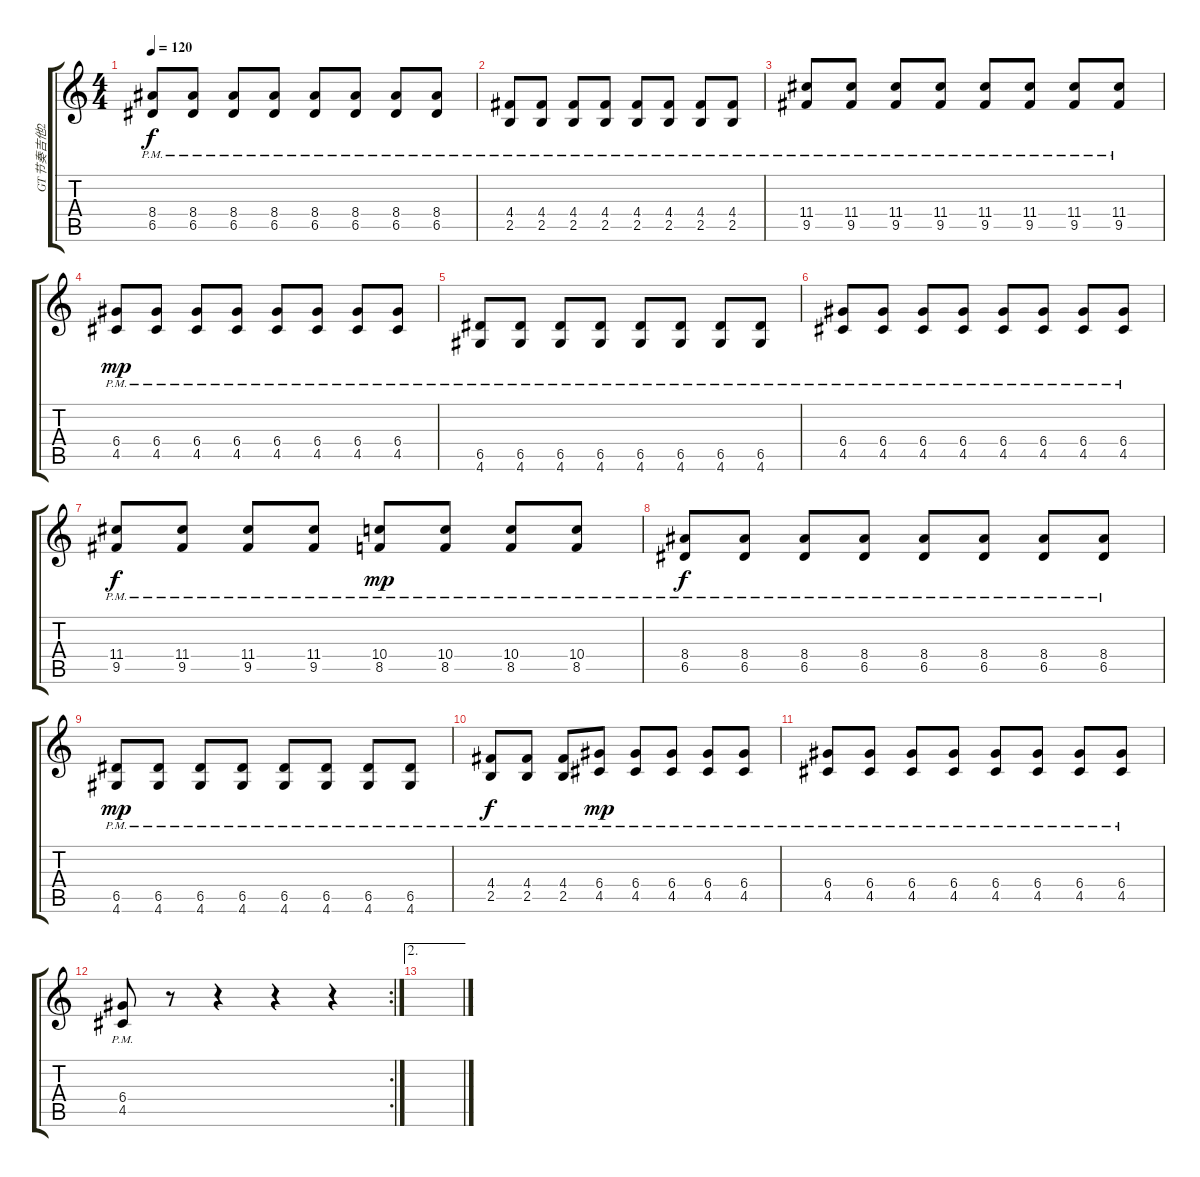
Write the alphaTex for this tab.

\track ("GT节奏吉他2" "GT节奏吉他2") {instrument acousticguitarsteel}
\staff {score tabs}
\tuning (E4 B3 G3 D3 A2 E2) {hide}
\ts (4 4)
\tempo 120
\clef g2
\ks c
(8.4{pm} 6.5{pm}).8{dy f} (8.4{pm} 6.5{pm}).8 (8.4{pm} 6.5{pm}).8 (8.4{pm} 6.5{pm}).8 (8.4{pm} 6.5{pm}).8 (8.4{pm} 6.5{pm}).8 (8.4{pm} 6.5{pm}).8 (8.4{pm} 6.5{pm}).8 |
(4.4{pm} 2.5{pm}).8 (4.4{pm} 2.5{pm}).8 (4.4{pm} 2.5{pm}).8 (4.4{pm} 2.5{pm}).8 (4.4{pm} 2.5{pm}).8 (4.4{pm} 2.5{pm}).8 (4.4{pm} 2.5{pm}).8 (4.4{pm} 2.5{pm}).8 |
(11.4{pm} 9.5{pm}).8 (11.4{pm} 9.5{pm}).8 (11.4{pm} 9.5{pm}).8 (11.4{pm} 9.5{pm}).8 (11.4{pm} 9.5{pm}).8 (11.4{pm} 9.5{pm}).8 (11.4{pm} 9.5{pm}).8 (11.4{pm} 9.5{pm}).8 |
(6.4{pm} 4.5{pm}).8{dy mp} (6.4{pm} 4.5{pm}).8 (6.4{pm} 4.5{pm}).8 (6.4{pm} 4.5{pm}).8 (6.4{pm} 4.5{pm}).8 (6.4{pm} 4.5{pm}).8 (6.4{pm} 4.5{pm}).8 (6.4{pm} 4.5{pm}).8 |
(6.5{pm} 4.6{pm}).8 (6.5{pm} 4.6{pm}).8 (6.5{pm} 4.6{pm}).8 (6.5{pm} 4.6{pm}).8 (6.5{pm} 4.6{pm}).8 (6.5{pm} 4.6{pm}).8 (6.5{pm} 4.6{pm}).8 (6.5{pm} 4.6{pm}).8 |
(6.4{pm} 4.5{pm}).8 (6.4{pm} 4.5{pm}).8 (6.4{pm} 4.5{pm}).8 (6.4{pm} 4.5{pm}).8 (6.4{pm} 4.5{pm}).8 (6.4{pm} 4.5{pm}).8 (6.4{pm} 4.5{pm}).8 (6.4{pm} 4.5{pm}).8 |
(11.4{pm} 9.5{pm}).8{dy f} (11.4{pm} 9.5{pm}).8 (11.4{pm} 9.5{pm}).8 (11.4{pm} 9.5{pm}).8 (10.4{pm} 8.5{pm}).8{dy mp} (10.4{pm} 8.5{pm}).8 (10.4{pm} 8.5{pm}).8 (10.4{pm} 8.5{pm}).8 |
(8.4{pm} 6.5{pm}).8{dy f} (8.4{pm} 6.5{pm}).8 (8.4{pm} 6.5{pm}).8 (8.4{pm} 6.5{pm}).8 (8.4{pm} 6.5{pm}).8 (8.4{pm} 6.5{pm}).8 (8.4{pm} 6.5{pm}).8 (8.4{pm} 6.5{pm}).8 |
(6.5{pm} 4.6{pm}).8{dy mp} (6.5{pm} 4.6{pm}).8 (6.5{pm} 4.6{pm}).8 (6.5{pm} 4.6{pm}).8 (6.5{pm} 4.6{pm}).8 (6.5{pm} 4.6{pm}).8 (6.5{pm} 4.6{pm}).8 (6.5{pm} 4.6{pm}).8 |
(4.4{pm} 2.5{pm}).8{dy f} (4.4{pm} 2.5{pm}).8 (4.4{pm} 2.5{pm}).8 (6.4{pm} 4.5{pm}).8{dy mp} (6.4{pm} 4.5{pm}).8 (6.4{pm} 4.5{pm}).8 (6.4{pm} 4.5{pm}).8 (6.4{pm} 4.5{pm}).8 |
(6.4{pm} 4.5{pm}).8 (6.4{pm} 4.5{pm}).8 (6.4{pm} 4.5{pm}).8 (6.4{pm} 4.5{pm}).8 (6.4{pm} 4.5{pm}).8 (6.4{pm} 4.5{pm}).8 (6.4{pm} 4.5{pm}).8 (6.4{pm} 4.5{pm}).8 |
\rc 2
(6.4{pm} 4.5{pm}).8 r.8 r.4 r.4 r.4 |
\ae 2
